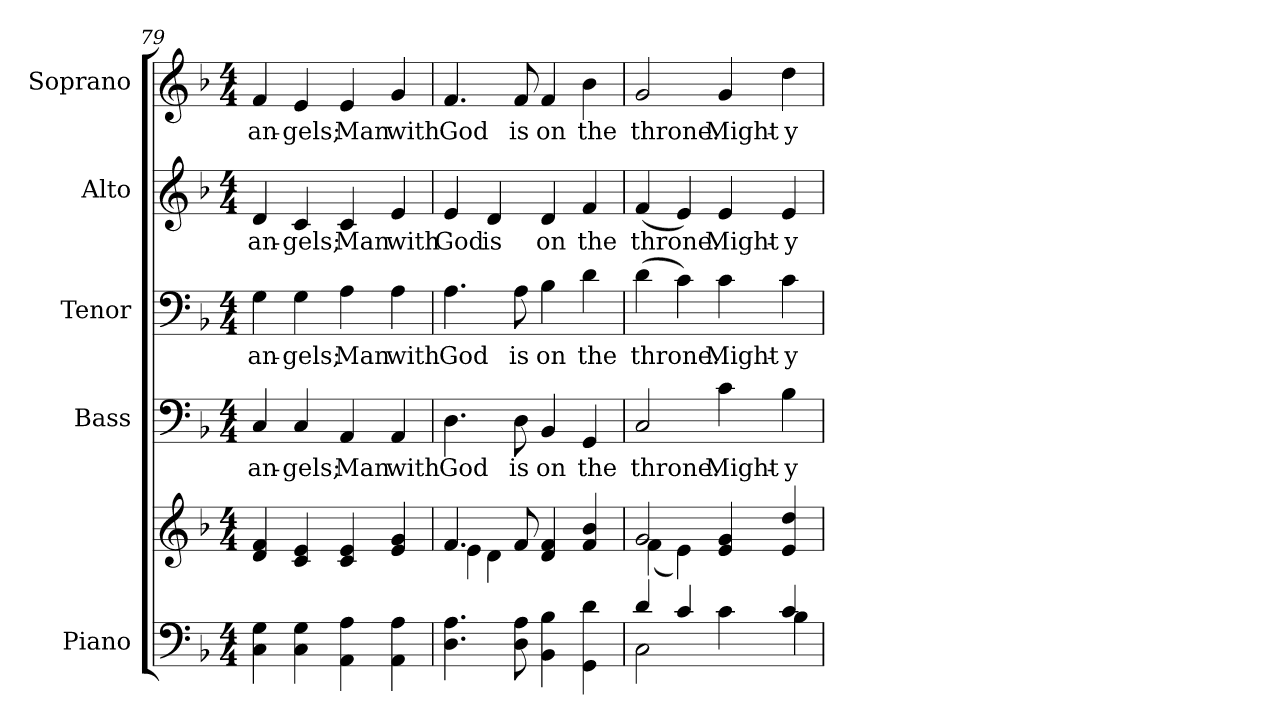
**kern	**kern	**kern	**text	**kern	**text	**kern	**text	**kern	**text
*part5	*part5	*part4	*part4	*part3	*part3	*part2	*part2	*part1	*part1
*staff6	*staff5	*staff4	*staff4	*staff3	*staff3	*staff2	*staff2	*staff1	*staff1
*I"Piano	*	*I"Bass	*	*I"Tenor	*	*I"Alto	*	*I"Soprano	*
*I'Pno.	*	*I'B.	*	*I'T.	*	*I'A.	*	*I'S.	*
!!LO:PB:g=z
*clefF4	*clefG2	*clefF4	*	*clefF4	*	*clefG2	*	*clefG2	*
*k[b-]	*k[b-]	*k[b-]	*	*k[b-]	*	*k[b-]	*	*k[b-]	*
*d:	*d:	*d:	*	*d:	*	*d:	*	*d:	*
*M4/4	*M4/4	*M4/4	*	*M4/4	*	*M4/4	*	*M4/4	*
=79	=79	=79	=79	=79	=79	=79	=79	=79	=79
!	!	!	!LO:LY:b:color=#000000	!	!	!	!	!	!
!	!	!	!	!	!LO:LY:b:color=#000000	!	!	!	!
!	!	!	!	!	!	!	!LO:LY:b:color=#000000	!	!
!	!	!	!	!	!	!	!	!	!LO:LY:b:color=#000000
4Ci\ 4Gi	4di/ 4fi	4Ci/	an-	4Gi\	an-	4di/	an-	4fi/	an-
!	!	!	!LO:LY:b:color=#000000	!	!	!	!	!	!
!	!	!	!	!	!LO:LY:b:color=#000000	!	!	!	!
!	!	!	!	!	!	!	!LO:LY:b:color=#000000	!	!
!	!	!	!	!	!	!	!	!	!LO:LY:b:color=#000000
4Ci\ 4Gi	4ci/ 4ei	4Ci/	-gels;	4Gi\	-gels;	4ci/	-gels;	4ei/	-gels;
!	!	!	!LO:LY:b:color=#000000	!	!	!	!	!	!
!	!	!	!	!	!LO:LY:b:color=#000000	!	!	!	!
!	!	!	!	!	!	!	!LO:LY:b:color=#000000	!	!
!	!	!	!	!	!	!	!	!	!LO:LY:b:color=#000000
4AAi\ 4Ai	4ci/ 4ei	4AAi/	Man	4Ai\	Man	4ci/	Man	4ei/	Man
!	!	!	!LO:LY:b:color=#000000	!	!	!	!	!	!
!	!	!	!	!	!LO:LY:b:color=#000000	!	!	!	!
!	!	!	!	!	!	!	!LO:LY:b:color=#000000	!	!
!	!	!	!	!	!	!	!	!	!LO:LY:b:color=#000000
4AAi\ 4Ai	4ei/ 4gi	4AAi/	with	4Ai\	with	4ei/	with	4gi/	with
=80	=80	=80	=80	=80	=80	=80	=80	=80	=80
*	*^	*	*	*	*	*	*	*	*
!	!	!	!	!LO:LY:b:color=#000000	!	!	!	!	!	!
!	!	!	!	!	!	!LO:LY:b:color=#000000	!	!	!	!
!	!	!	!	!	!	!	!	!LO:LY:b:color=#000000	!	!
!	!	!	!	!	!	!	!	!	!	!LO:LY:b:color=#000000
4.Di\ 4.Ai	4.fi/	4ei\	4.Di\	God	4.Ai\	God	4ei/	God	4.fi/	God
!	!	!	!	!	!	!	!	!LO:LY:b:color=#000000	!	!
.	.	4di\	.	.	.	.	4di/	is	.	.
!	!	!	!	!LO:LY:b:color=#000000	!	!	!	!	!	!
!	!	!	!	!	!	!LO:LY:b:color=#000000	!	!	!	!
!	!	!	!	!	!	!	!	!	!	!LO:LY:b:color=#000000
8Di\ 8Ai	8fi/	.	8Di\	is	8Ai\	is	.	.	8fi/	is
!	!	!	!	!LO:LY:b:color=#000000	!	!	!	!	!	!
!	!	!	!	!	!	!LO:LY:b:color=#000000	!	!	!	!
!	!	!	!	!	!	!	!	!LO:LY:b:color=#000000	!	!
!	!	!	!	!	!	!	!	!	!	!LO:LY:b:color=#000000
4BB-i\ 4B-i	4di/ 4fi	2ryy	4BB-i/	on	4B-i\	on	4di/	on	4fi/	on
!	!	!	!	!LO:LY:b:color=#000000	!	!	!	!	!	!
!	!	!	!	!	!	!LO:LY:b:color=#000000	!	!	!	!
!	!	!	!	!	!	!	!	!LO:LY:b:color=#000000	!	!
!	!	!	!	!	!	!	!	!	!	!LO:LY:b:color=#000000
4GGi\ 4di	4fi/ 4b-i	.	4GGi/	the	4di\	the	4fi/	the	4b-i\	the
=81	=81	=81	=81	=81	=81	=81	=81	=81	=81	=81
*^	*	*	*	*	*	*	*	*	*	*
!	!	!	!	!	!LO:LY:b:color=#000000	!	!	!	!	!	!
!	!	!	!	!	!	!	!LO:LY:b:color=#000000	!	!	!	!
!	!	!	!	!	!	!	!	!	!LO:LY:b:color=#000000	!	!
!	!	!	!	!	!	!	!	!	!	!	!LO:LY:b:color=#000000
4di/	2Ci\	2gi/	(4fi\	2Ci/	throne.	(4di\	throne.	(4fi/	throne.	2gi/	throne.
4ci/	.	.	4ei\)	.	.	4ci\)	.	4ei/)	.	.	.
!	!	!	!	!	!LO:LY:b:color=#000000	!	!	!	!	!	!
!	!	!	!	!	!	!	!LO:LY:b:color=#000000	!	!	!	!
!	!	!	!	!	!	!	!	!	!LO:LY:b:color=#000000	!	!
!	!	!	!	!	!	!	!	!	!	!	!LO:LY:b:color=#000000
4ci\	4ryy	4ei/ 4gi	2ryy	4ci\	Might-	4ci\	Might-	4ei/	Might-	4gi/	Might-
!	!	!	!	!	!LO:LY:b:color=#000000	!	!	!	!	!	!
!	!	!	!	!	!	!	!LO:LY:b:color=#000000	!	!	!	!
!	!	!	!	!	!	!	!	!	!LO:LY:b:color=#000000	!	!
!	!	!	!	!	!	!	!	!	!	!	!LO:LY:b:color=#000000
4ci/	4B-i\	4ei/ 4ddi	.	4B-i\	-y	4ci\	-y	4ei/	-y	4ddi\	-y
*v	*v	*	*	*	*	*	*	*	*	*	*
*	*v	*v	*	*	*	*	*	*	*	*
=	=	=	=	=	=	=	=	=	=
*-	*-	*-	*-	*-	*-	*-	*-	*-	*-
